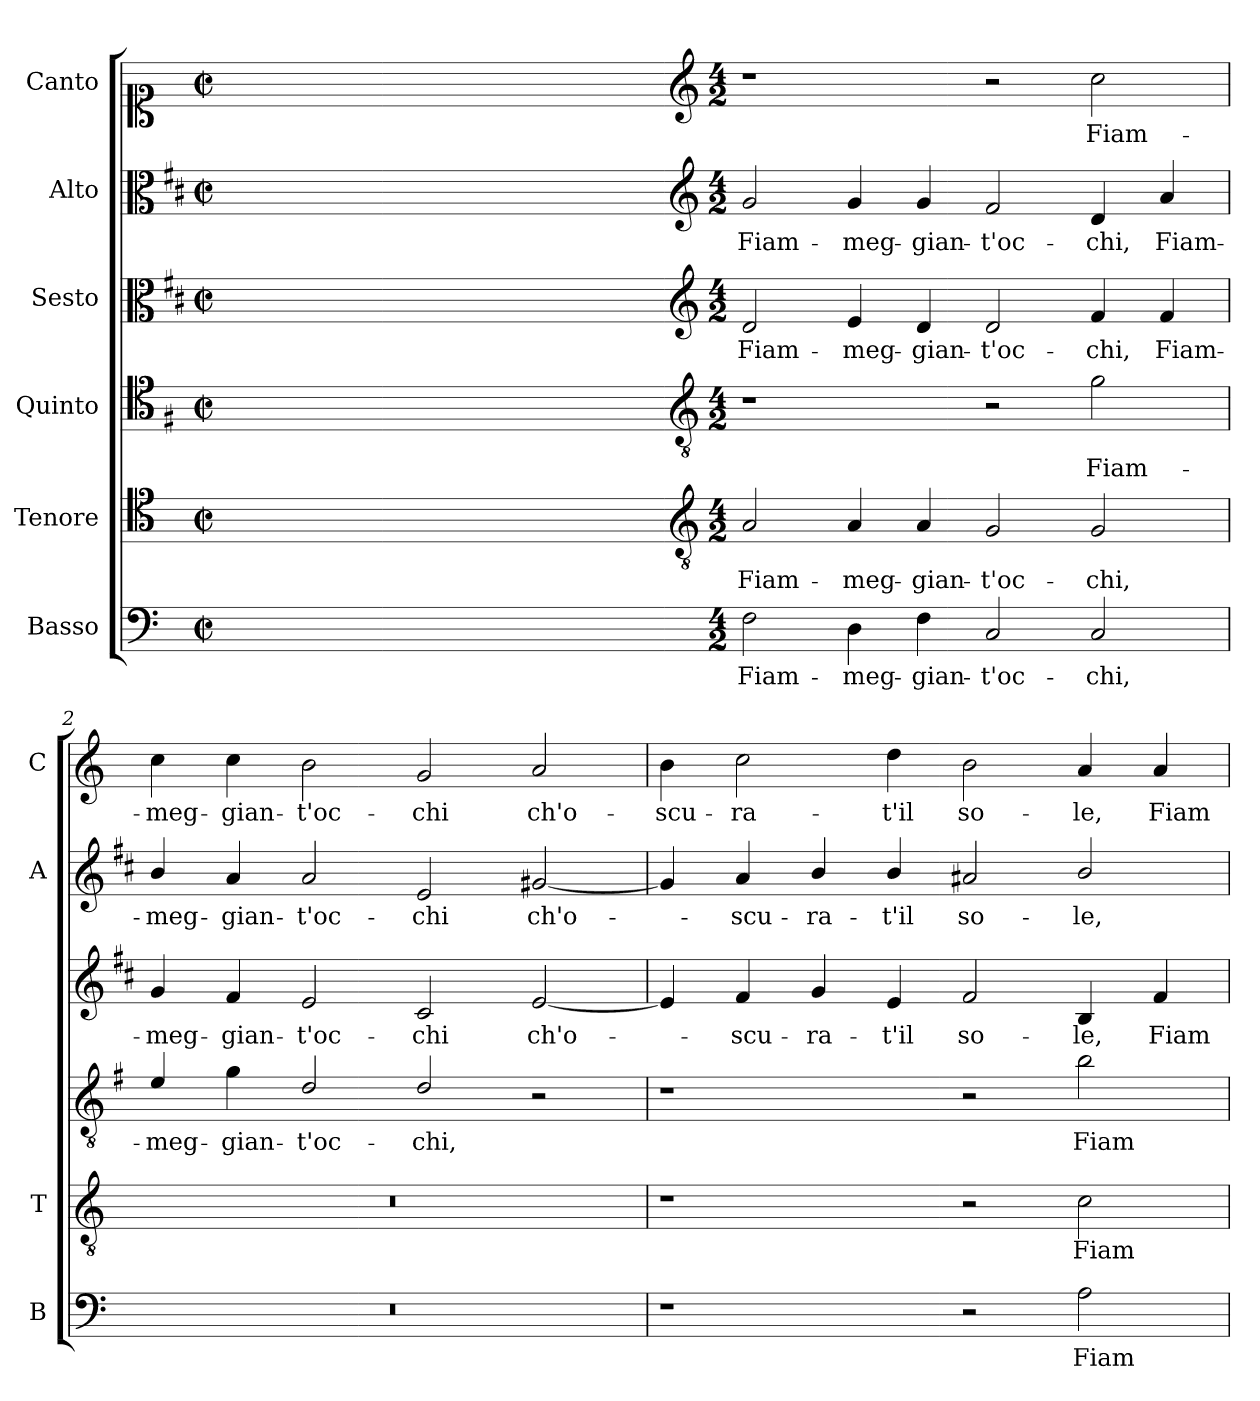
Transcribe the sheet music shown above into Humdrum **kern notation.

**kern	**text	**kern	**text	**kern	**text	**kern	**text	**kern	**text	**kern	**text
*part6	*part6	*part5	*part5	*part4	*part4	*part3	*part3	*part2	*part2	*part1	*part1
*staff6	*staff6	*staff5	*staff5	*staff4	*staff4	*staff3	*staff3	*staff2	*staff2	*staff1	*staff1
*I"Basso	*	*I"Tenore	*	*I"Quinto	*	*I"Sesto	*	*I"Alto	*	*I"Canto	*
*I'B	*	*I'T	*	*	*	*	*	*I'A	*	*I'C	*
*clefF4	*	*clefC4	*	*clefC4	*	*clefC3	*	*clefC3	*	*clefC1	*
*	*	*	*	*ITrd4c7	*	*ITrd1c2	*	*ITrd1c2	*	*	*
*k[]	*	*k[]	*	*k[]	*	*k[]	*	*k[]	*	*k[]	*
*C:	*	*C:	*	*C:	*	*C:	*	*C:	*	*C:	*
*M2/2	*	*M2/2	*	*M2/2	*	*M2/2	*	*M2/2	*	*M2/2	*
*met(c|)	*	*met(c|)	*	*met(c|)	*	*met(c|)	*	*met(c|)	*	*met(c|)	*
=	=	=	=	=	=	=	=	=	=	=	=
1ryy	.	1ryy	.	1ryy	.	1ryy	.	1ryy	.	1ryy	.
=1X-	=1X-	=1X-	=1X-	=1X-	=1X-	=1X-	=1X-	=1X-	=1X-	=1X-	=1X-
4ryy	.	4ryy	.	4ryy	.	4ryy	.	4ryy	.	4ryy	.
4ryy	.	4ryy	.	4ryy	.	4ryy	.	4ryy	.	4ryy	.
4ryy	.	4ryy	.	4ryy	.	4ryy	.	4ryy	.	4ryy	.
4ryy	.	4ryy	.	4ryy	.	4ryy	.	4ryy	.	4ryy	.
=1-	=1-	=1-	=1-	=1-	=1-	=1-	=1-	=1-	=1-	=1-	=1-
*	*	*clefGv2	*	*clefGv2	*	*clefG2	*	*clefG2	*	*clefG2	*
*M4/2	*	*M4/2	*	*M4/2	*	*M4/2	*	*M4/2	*	*M4/2	*
!	!LO:LY:b	!	!LO:LY:b	!	!	!	!LO:LY:b	!	!LO:LY:b	!	!
2F\	Fiam-	2A/	Fiam-	1r	.	2c/	Fiam-	2f/	Fiam-	1r	.
!	!LO:LY:b	!	!LO:LY:b	!	!	!	!LO:LY:b	!	!LO:LY:b	!	!
4D\	-meg-	4A/	-meg-	.	.	4d/	-meg-	4f/	-meg-	.	.
!	!LO:LY:b	!	!LO:LY:b	!	!	!	!LO:LY:b	!	!LO:LY:b	!	!
4F\	-gian-	4A/	-gian-	.	.	4c/	-gian-	4f/	-gian-	.	.
!	!LO:LY:b	!	!LO:LY:b	!	!	!	!LO:LY:b	!	!LO:LY:b	!	!
2C/	-t'oc-	2G/	-t'oc-	2r	.	2c/	-t'oc-	2e/	-t'oc-	2r	.
!	!LO:LY:b	!	!LO:LY:b	!	!LO:LY:b	!	!LO:LY:b	!	!LO:LY:b	!	!LO:LY:b
2C/	-chi,	2G/	-chi,	2c\	Fiam-	4e/	-chi,	4c/	-chi,	2cc\	Fiam-
!	!	!	!	!	!	!	!LO:LY:b	!	!LO:LY:b	!	!
.	.	.	.	.	.	4e/	Fiam-	4g/	Fiam-	.	.
=2	=2	=2	=2	=2	=2	=2	=2	=2	=2	=2	=2
!	!	!	!	!	!LO:LY:b	!	!LO:LY:b	!	!LO:LY:b	!	!LO:LY:b
0r	.	0r	.	4A/	-meg-	4f/	-meg-	4a/	-meg-	4cc\	-meg-
!	!	!	!	!	!LO:LY:b	!	!LO:LY:b	!	!LO:LY:b	!	!LO:LY:b
.	.	.	.	4c\	-gian-	4e/	-gian-	4g/	-gian-	4cc\	-gian-
!	!	!	!	!	!LO:LY:b	!	!LO:LY:b	!	!LO:LY:b	!	!LO:LY:b
.	.	.	.	2G/	-t'oc-	2d/	-t'oc-	2g/	-t'oc-	2b\	-t'oc-
!	!	!	!	!	!LO:LY:b	!	!LO:LY:b	!	!LO:LY:b	!	!LO:LY:b
.	.	.	.	2G/	-chi,	2B/	-chi	2d/	-chi	2g/	-chi
!	!	!	!	!	!	!	!LO:LY:b	!	!LO:LY:b	!	!LO:LY:b
.	.	.	.	2r	.	[2d/	ch'o-	[2f#X/	ch'o-	2a/	ch'o-
=3	=3	=3	=3	=3	=3	=3	=3	=3	=3	=3	=3
!	!	!	!	!	!	!	!	!	!	!	!LO:LY:b
1r	.	1r	.	1r	.	4d/]	.	4f#/]	.	4b\	-scu-
!	!	!	!	!	!	!	!LO:LY:b	!	!LO:LY:b	!	!LO:LY:b
.	.	.	.	.	.	4e/	-scu-	4g/	-scu-	2cc\	-ra-
!	!	!	!	!	!	!	!LO:LY:b	!	!LO:LY:b	!	!
.	.	.	.	.	.	4f/	-ra-	4a/	-ra-	.	.
!	!	!	!	!	!	!	!LO:LY:b	!	!LO:LY:b	!	!LO:LY:b
.	.	.	.	.	.	4d/	-t'il	4a/	-t'il	4dd\	-t'il
!	!	!	!	!	!	!	!LO:LY:b	!	!LO:LY:b	!	!LO:LY:b
2r	.	2r	.	2r	.	2e/	so-	2g#X/	so-	2b\	so-
!	!LO:LY:b	!	!LO:LY:b	!	!LO:LY:b	!	!LO:LY:b	!	!LO:LY:b	!	!LO:LY:b
2A\	Fiam-	2c\	Fiam-	2e\	Fiam-	4A/	-le,	2a/	-le,	4a/	-le,
!	!	!	!	!	!	!	!LO:LY:b	!	!	!	!LO:LY:b
.	.	.	.	.	.	4e/	Fiam-	.	.	4a/	Fiam-
=	=	=	=	=	=	=	=	=	=	=	=
*-	*-	*-	*-	*-	*-	*-	*-	*-	*-	*-	*-
